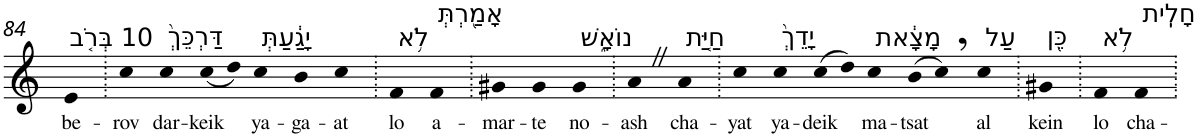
**kern	**text
*part1	*part1
*staff1	*staff1
*I"Piano	*
*I'Pno	*
!!LO:PB:g=z
*clefG2	*
*k[]	*
=84	=84
!LO:TX:a:t=10 בְּרֹ֤ב	!
!	!LO:LY:b
4e	be-
=85.	=85.
!	!LO:LY:b
4cc	-rov
!LO:TX:a:t=דַּרְכֵּךְ֙	!
!	!LO:LY:b
4cc	dar-
!	!LO:LY:b
(<8cc	-keik
8dd)	.
!LO:TX:a:t=יָגַ֔עַתְּ	!
!	!LO:LY:b
4cc	ya-
!	!LO:LY:b
4b	-ga-
!	!LO:LY:b
4cc	-at
=86.	=86.
!LO:TX:a:t=לֹ֥א	!
!	!LO:LY:b
4f	lo
!LO:TX:a:t=אָמַ֖רְתְּ	!
!	!LO:LY:b
4f	a-
=87.	=87.
!	!LO:LY:b
4g#X	-mar-
!	!LO:LY:b
4g#	-te
!LO:TX:a:t=נוֹאָ֑שׁ	!
!	!LO:LY:b
4g#	no-
=88.	=88.
!	!LO:LY:b
4aZ	-ash
!LO:TX:a:t=חַיַּ֤ת	!
!	!LO:LY:b
4a	cha-
=89.	=89.
!	!LO:LY:b
4cc	-yat
!LO:TX:a:t=יָדֵךְ֙	!
!	!LO:LY:b
4cc	ya-
!	!LO:LY:b
(8cc	-deik
8dd)	.
!LO:TX:a:t=מָצָ֔את	!
!	!LO:LY:b
4cc	ma-
!	!LO:LY:b
(8b	-tsat
8cc,)	.
!LO:TX:a:t=עַל	!
!	!LO:LY:b
4cc	al
=90.	=90.
!LO:TX:a:t=כֵּ֖ן	!
!	!LO:LY:b
4g#X	kein
=91.	=91.
!LO:TX:a:t=לֹ֥א	!
!	!LO:LY:b
4f	lo
!LO:TX:a:t=חָלִֽית	!
!	!LO:LY:b
4f	cha-
=.	=.
*-	*-
